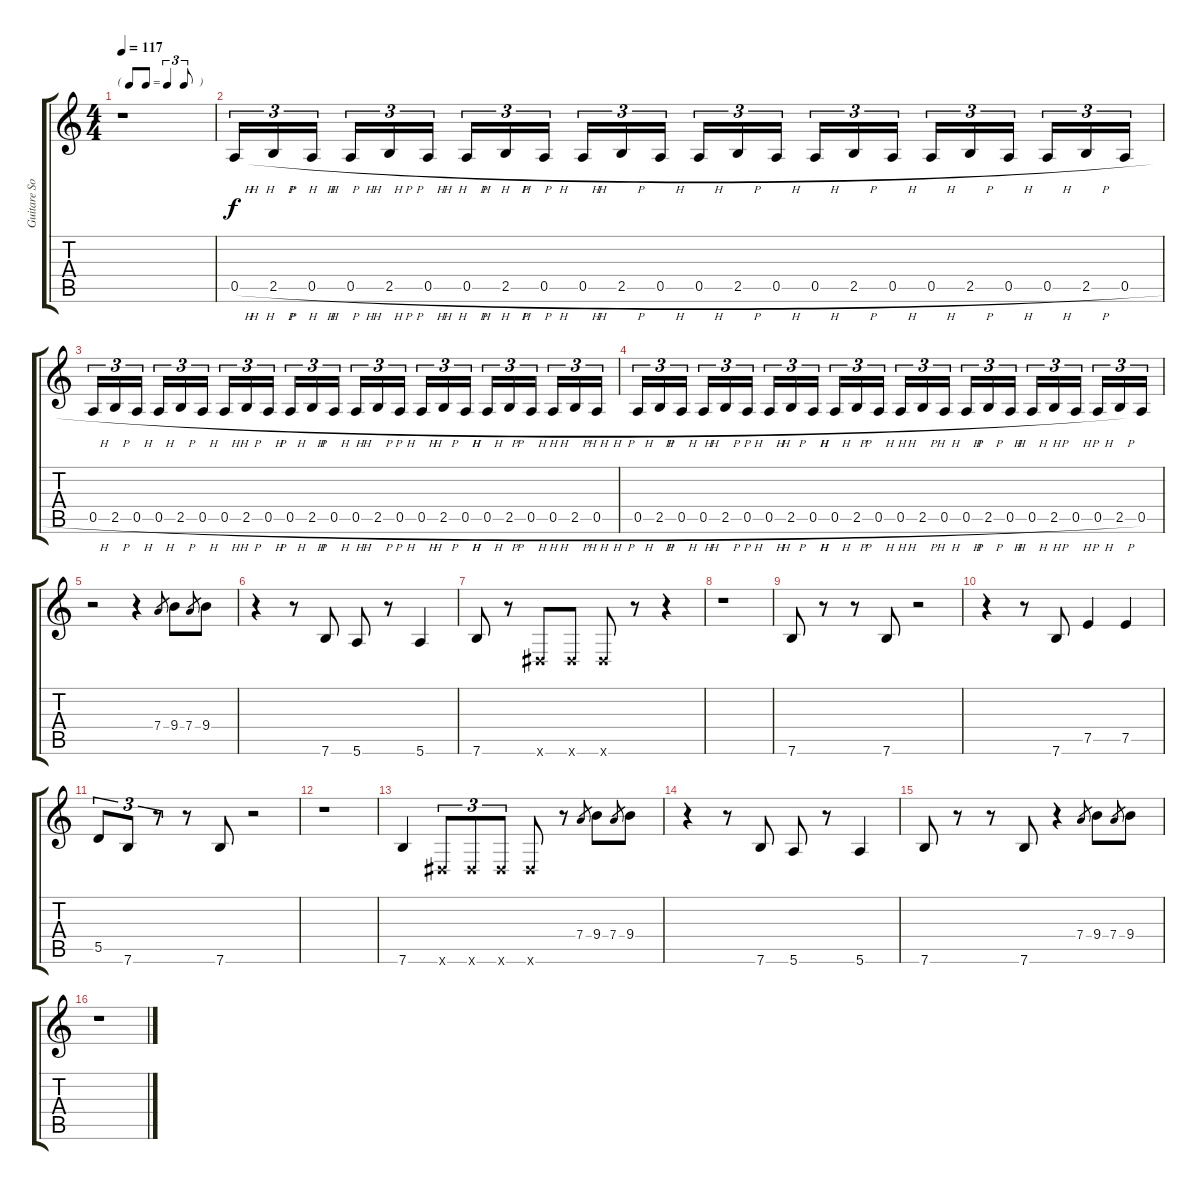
\track ("Guitare Solo" "Guitare So") {instrument distortionguitar}
\staff {score tabs}
\tuning (E4 B3 G3 D3 A2 E2) {hide}
\ts (4 4)
\tf triplet8th
\tempo 117
\clef g2
\ks c
r.1{dy f} |
0.5{h}.16{tu (3 2)} 2.5{h}.16{tu (3 2)} 0.5{h}.16{tu (3 2)} 0.5{h}.16{tu (3 2)} 2.5{h}.16{tu (3 2)} 0.5{h}.16{tu (3 2)} 0.5{h}.16{tu (3 2)} 2.5{h}.16{tu (3 2)} 0.5{h}.16{tu (3 2)} 0.5{h}.16{tu (3 2)} 2.5{h}.16{tu (3 2)} 0.5{h}.16{tu (3 2)} 0.5{h}.16{tu (3 2)} 2.5{h}.16{tu (3 2)} 0.5{h}.16{tu (3 2)} 0.5{h}.16{tu (3 2)} 2.5{h}.16{tu (3 2)} 0.5{h}.16{tu (3 2)} 0.5{h}.16{tu (3 2)} 2.5{h}.16{tu (3 2)} 0.5{h}.16{tu (3 2)} 0.5{h}.16{tu (3 2)} 2.5{h}.16{tu (3 2)} 0.5{h}.16{tu (3 2)} |
0.5{h}.16{tu (3 2)} 2.5{h}.16{tu (3 2)} 0.5{h}.16{tu (3 2)} 0.5{h}.16{tu (3 2)} 2.5{h}.16{tu (3 2)} 0.5{h}.16{tu (3 2)} 0.5{h}.16{tu (3 2)} 2.5{h}.16{tu (3 2)} 0.5{h}.16{tu (3 2)} 0.5{h}.16{tu (3 2)} 2.5{h}.16{tu (3 2)} 0.5{h}.16{tu (3 2)} 0.5{h}.16{tu (3 2)} 2.5{h}.16{tu (3 2)} 0.5{h}.16{tu (3 2)} 0.5{h}.16{tu (3 2)} 2.5{h}.16{tu (3 2)} 0.5{h}.16{tu (3 2)} 0.5{h}.16{tu (3 2)} 2.5{h}.16{tu (3 2)} 0.5{h}.16{tu (3 2)} 0.5{h}.16{tu (3 2)} 2.5{h}.16{tu (3 2)} 0.5{h}.16{tu (3 2)} |
0.5{h}.16{tu (3 2)} 2.5{h}.16{tu (3 2)} 0.5{h}.16{tu (3 2)} 0.5{h}.16{tu (3 2)} 2.5{h}.16{tu (3 2)} 0.5{h}.16{tu (3 2)} 0.5{h}.16{tu (3 2)} 2.5{h}.16{tu (3 2)} 0.5{h}.16{tu (3 2)} 0.5{h}.16{tu (3 2)} 2.5{h}.16{tu (3 2)} 0.5{h}.16{tu (3 2)} 0.5{h}.16{tu (3 2)} 2.5{h}.16{tu (3 2)} 0.5{h}.16{tu (3 2)} 0.5{h}.16{tu (3 2)} 2.5{h}.16{tu (3 2)} 0.5{h}.16{tu (3 2)} 0.5{h}.16{tu (3 2)} 2.5{h}.16{tu (3 2)} 0.5{h}.16{tu (3 2)} 0.5{h}.16{tu (3 2)} 2.5{h}.16{tu (3 2)} 0.5.16{tu (3 2)} |
r.2 r.4 7.4.8{gr} 9.4.8 7.4.8{gr} 9.4.8 |
r.4 r.8 7.6.8 5.6.8 r.8 5.6.4 |
7.6.8 r.8 -1.6{x}.8 -1.6{x}.8 -1.6{x}.8 r.8 r.4 |
r.1 |
7.6.8 r.8 r.8 7.6.8 r.2 |
r.4 r.8 7.6.8 7.5.4 7.5.4 |
5.5.8{tu (3 2)} 7.6.8{tu (3 2)} r.8{tu (3 2)} r.8 7.6.8 r.2 |
r.1 |
7.6.4 -1.6{x}.8{tu (3 2)} -1.6{x}.8{tu (3 2)} -1.6{x}.8{tu (3 2)} -1.6{x}.8 r.8 7.4.8{gr} 9.4.8 7.4.8{gr} 9.4.8 |
r.4 r.8 7.6.8 5.6.8 r.8 5.6.4 |
7.6.8 r.8 r.8 7.6.8 r.4 7.4.8{gr} 9.4.8 7.4.8{gr} 9.4.8 |
r.1
